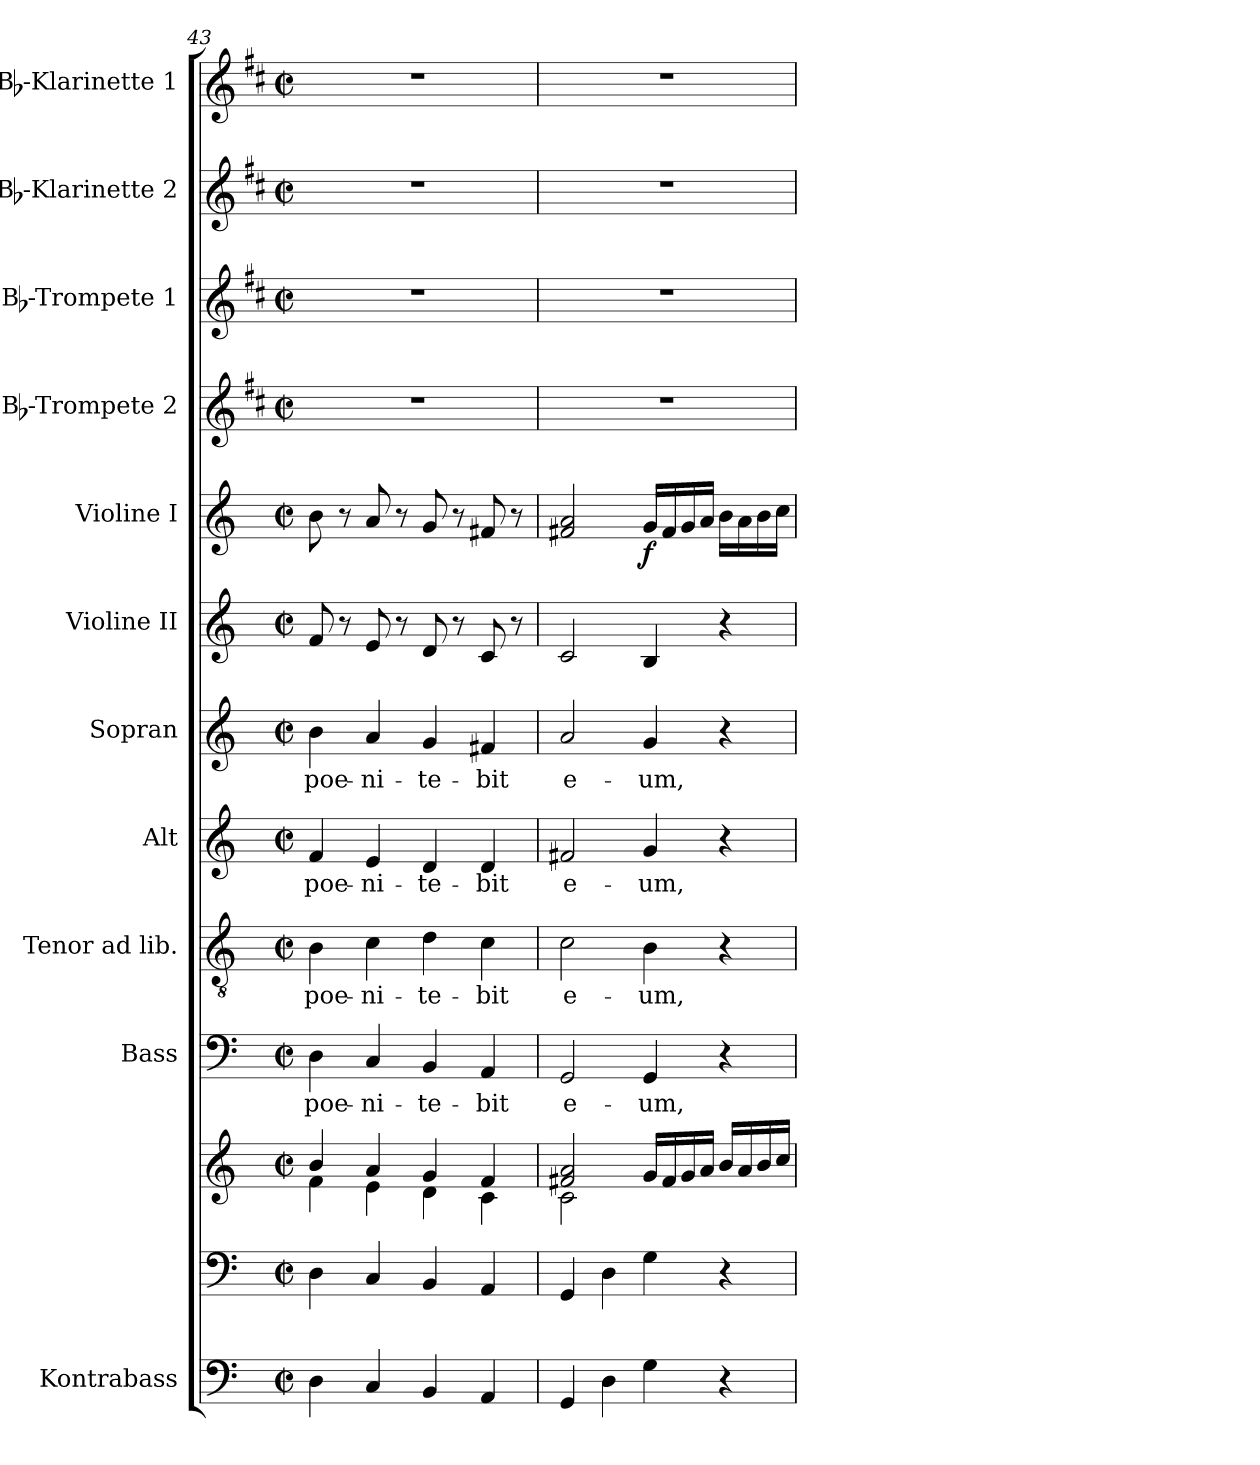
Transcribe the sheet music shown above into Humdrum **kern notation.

**kern	**kern	**kern	**kern	**text	**kern	**text	**kern	**text	**kern	**text	**kern	**kern	**dynam	**kern	**kern	**kern	**kern
*part12	*part11	*part11	*part10	*part10	*part9	*part9	*part8	*part8	*part7	*part7	*part6	*part5	*part5	*part4	*part3	*part2	*part1
*staff13	*staff12	*staff11	*staff10	*staff10	*staff9	*staff9	*staff8	*staff8	*staff7	*staff7	*staff6	*staff5	*staff5	*staff4	*staff3	*staff2	*staff1
*I"Kontrabass	*	*	*I"Bass	*	*I"Tenor ad lib.	*	*I"Alt	*	*I"Sopran	*	*I"Violine II	*I"Violine I	*	*I"Bb-Trompete 2	*I"Bb-Trompete 1	*I"Bb-Klarinette 2	*I"Bb-Klarinette 1
*I'Kb.	*	*	*I'B.	*	*I'T.	*	*I'A.	*	*I'S.	*	*I'Vl. II	*I'Vl. I	*	*I'Bb Trp. 2	*I'Bb Trp. 1	*I'Bb Kl. 2	*I'Bb Kl. 1
*clefF4	*clefF4	*clefG2	*clefF4	*	*clefGv2	*	*clefG2	*	*clefG2	*	*clefG2	*clefG2	*	*clefG2	*clefG2	*clefG2	*clefG2
*ITrd7c12	*	*	*	*	*	*	*	*	*	*	*	*	*	*ITrd1c2	*ITrd1c2	*ITrd1c2	*ITrd1c2
*k[]	*k[]	*k[]	*k[]	*	*k[]	*	*k[]	*	*k[]	*	*k[]	*k[]	*	*k[]	*k[]	*k[]	*k[]
*C:	*C:	*C:	*C:	*	*C:	*	*C:	*	*C:	*	*C:	*C:	*	*C:	*C:	*C:	*C:
*M2/2	*M2/2	*M2/2	*M2/2	*	*M2/2	*	*M2/2	*	*M2/2	*	*M2/2	*M2/2	*	*M2/2	*M2/2	*M2/2	*M2/2
*met(c|)	*met(c|)	*met(c|)	*met(c|)	*	*met(c|)	*	*met(c|)	*	*met(c|)	*	*met(c|)	*met(c|)	*	*met(c|)	*met(c|)	*met(c|)	*met(c|)
=43	=43	=43	=43	=43	=43	=43	=43	=43	=43	=43	=43	=43	=43	=43	=43	=43	=43
*	*	*^	*	*	*	*	*	*	*	*	*	*	*	*	*	*	*
!	!	!	!	!	!LO:LY:b	!	!LO:LY:b	!	!LO:LY:b	!	!LO:LY:b	!	!	!	!	!	!	!
4DD\	4D\	4b/	4f\	4D\	poe-	4B\	poe-	4f/	poe-	4b\	poe-	8f/	8b\	.	1r	1r	1r	1r
.	.	.	.	.	.	.	.	.	.	.	.	8r	8r	.	.	.	.	.
!	!	!	!	!	!LO:LY:b	!	!LO:LY:b	!	!LO:LY:b	!	!LO:LY:b	!	!	!	!	!	!	!
4CC/	4C/	4a/	4e\	4C/	-ni-	4c\	-ni-	4e/	-ni-	4a/	-ni-	8e/	8a/	.	.	.	.	.
.	.	.	.	.	.	.	.	.	.	.	.	8r	8r	.	.	.	.	.
!	!	!	!	!	!LO:LY:b	!	!LO:LY:b	!	!LO:LY:b	!	!LO:LY:b	!	!	!	!	!	!	!
4BBB/	4BB/	4g/	4d\	4BB/	-te-	4d\	-te-	4d/	-te-	4g/	-te-	8d/	8g/	.	.	.	.	.
.	.	.	.	.	.	.	.	.	.	.	.	8r	8r	.	.	.	.	.
!	!	!	!	!	!LO:LY:b	!	!LO:LY:b	!	!LO:LY:b	!	!LO:LY:b	!	!	!	!	!	!	!
4AAA/	4AA/	4f/	4c\	4AA/	-bit	4c\	-bit	4d/	-bit	4f#X/	-bit	8c/	8f#X/	.	.	.	.	.
.	.	.	.	.	.	.	.	.	.	.	.	8r	8r	.	.	.	.	.
=44	=44	=44	=44	=44	=44	=44	=44	=44	=44	=44	=44	=44	=44	=44	=44	=44	=44	=44
!	!	!	!	!	!LO:LY:b	!	!LO:LY:b	!	!LO:LY:b	!	!LO:LY:b	!	!	!	!	!	!	!
4GGG/	4GG/	2f#X/ 2a/	2c\	2GG/	e-	2c\	e-	2f#X/	e-	2a/	e-	2c/	2f#X/ 2a/	.	1r	1r	1r	1r
4DD\	4D\	.	.	.	.	.	.	.	.	.	.	.	.	.	.	.	.	.
!	!	!	!	!	!LO:LY:b	!	!LO:LY:b	!	!LO:LY:b	!	!LO:LY:b	!	!	!LO:DY:b	!	!	!	!
4GG\	4G\	16g/LL	2ryy	4GG/	-um,	4B\	-um,	4g/	-um,	4g/	-um,	4B/	16g/LL	f	.	.	.	.
.	.	16f#/	.	.	.	.	.	.	.	.	.	.	16f#/	.	.	.	.	.
.	.	16g/	.	.	.	.	.	.	.	.	.	.	16g/	.	.	.	.	.
.	.	16a/JJ	.	.	.	.	.	.	.	.	.	.	16a/JJ	.	.	.	.	.
4r	4r	16b/LL	.	4r	.	4r	.	4r	.	4r	.	4r	16b\LL	.	.	.	.	.
.	.	16a/	.	.	.	.	.	.	.	.	.	.	16a\	.	.	.	.	.
.	.	16b/	.	.	.	.	.	.	.	.	.	.	16b\	.	.	.	.	.
.	.	16cc/JJ	.	.	.	.	.	.	.	.	.	.	16cc\JJ	.	.	.	.	.
*	*	*v	*v	*	*	*	*	*	*	*	*	*	*	*	*	*	*	*
=	=	=	=	=	=	=	=	=	=	=	=	=	=	=	=	=	=
*-	*-	*-	*-	*-	*-	*-	*-	*-	*-	*-	*-	*-	*-	*-	*-	*-	*-
